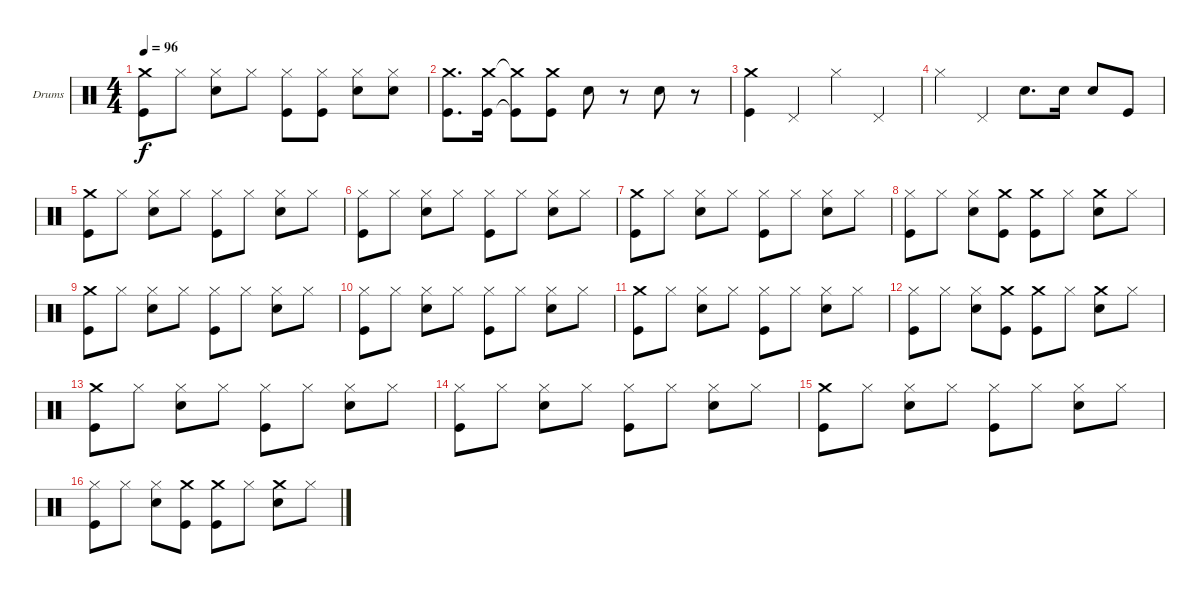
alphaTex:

\bracketExtendMode groupsimilarinstruments
\firstSystemTrackNameOrientation horizontal
\otherSystemsTrackNameOrientation horizontal
\track ("Drumkit" "Drums") {instrument percussion}
\staff {score}
\articulation defaults
\ts (4 4)
\tempo 96
\clef neutral
\ks c
("Crash medium (hit)" "Kick (hit)").8{dy f} "Hi-Hat (closed)".8 ("Hi-Hat (closed)" "Snare (hit) 2").8 "Hi-Hat (closed)".8 ("Hi-Hat (closed)" "Kick (hit)").8 ("Hi-Hat (closed)" "Kick (hit)").8 ("Hi-Hat (closed)" "Snare (hit) 2").8 ("Hi-Hat (closed)" "Snare (hit) 2").8 |
("Crash medium (hit)" "Kick (hit)").8{d} ("Crash medium (hit)" "Kick (hit)").16 ("Crash medium (hit)"{t} "Kick (hit)"{t}).8 ("Crash medium (hit)" "Kick (hit)").8 "Snare (hit) 2".8 r.8 "Snare (hit) 2".8 r.8 |
("Crash medium (hit)" "Kick (hit)").4 "Pedal Hi-Hat (hit)".4 "Hi-Hat (closed)".4 "Pedal Hi-Hat (hit)".4 |
"Hi-Hat (closed)".4 "Pedal Hi-Hat (hit)".4 "Snare (hit) 2".8{d} "Snare (hit) 2".16 "Snare (hit) 2".8 "Kick (hit)".8 |
("Crash medium (hit)" "Kick (hit)").8 "Hi-Hat (closed)".8 ("Hi-Hat (closed)" "Snare (hit) 2").8 "Hi-Hat (closed)".8 ("Hi-Hat (closed)" "Kick (hit)").8 "Hi-Hat (closed)".8 ("Hi-Hat (closed)" "Snare (hit) 2").8 "Hi-Hat (closed)".8 |
("Hi-Hat (closed)" "Kick (hit)").8 "Hi-Hat (closed)".8 ("Hi-Hat (closed)" "Snare (hit) 2").8 "Hi-Hat (closed)".8 ("Hi-Hat (closed)" "Kick (hit)").8 "Hi-Hat (closed)".8 ("Hi-Hat (closed)" "Snare (hit) 2").8 "Hi-Hat (closed)".8 |
("Crash medium (hit)" "Kick (hit)").8 "Hi-Hat (closed)".8 ("Hi-Hat (closed)" "Snare (hit) 2").8 "Hi-Hat (closed)".8 ("Hi-Hat (closed)" "Kick (hit)").8 "Hi-Hat (closed)".8 ("Hi-Hat (closed)" "Snare (hit) 2").8 "Hi-Hat (closed)".8 |
("Hi-Hat (closed)" "Kick (hit)").8 "Hi-Hat (closed)".8 ("Hi-Hat (closed)" "Snare (hit) 2").8 ("Crash medium (hit)" "Kick (hit)").8 ("Crash medium (hit)" "Kick (hit)").8 "Hi-Hat (closed)".8 ("Crash medium (hit)" "Snare (hit) 2").8 "Hi-Hat (closed)".8 |
("Crash medium (hit)" "Kick (hit)").8 "Hi-Hat (closed)".8 ("Hi-Hat (closed)" "Snare (hit) 2").8 "Hi-Hat (closed)".8 ("Hi-Hat (closed)" "Kick (hit)").8 "Hi-Hat (closed)".8 ("Hi-Hat (closed)" "Snare (hit) 2").8 "Hi-Hat (closed)".8 |
("Hi-Hat (closed)" "Kick (hit)").8 "Hi-Hat (closed)".8 ("Hi-Hat (closed)" "Snare (hit) 2").8 "Hi-Hat (closed)".8 ("Hi-Hat (closed)" "Kick (hit)").8 "Hi-Hat (closed)".8 ("Hi-Hat (closed)" "Snare (hit) 2").8 "Hi-Hat (closed)".8 |
("Crash medium (hit)" "Kick (hit)").8 "Hi-Hat (closed)".8 ("Hi-Hat (closed)" "Snare (hit) 2").8 "Hi-Hat (closed)".8 ("Hi-Hat (closed)" "Kick (hit)").8 "Hi-Hat (closed)".8 ("Hi-Hat (closed)" "Snare (hit) 2").8 "Hi-Hat (closed)".8 |
("Hi-Hat (closed)" "Kick (hit)").8 "Hi-Hat (closed)".8 ("Hi-Hat (closed)" "Snare (hit) 2").8 ("Crash medium (hit)" "Kick (hit)").8 ("Crash medium (hit)" "Kick (hit)").8 "Hi-Hat (closed)".8 ("Crash medium (hit)" "Snare (hit) 2").8 "Hi-Hat (closed)".8 |
("Crash medium (hit)" "Kick (hit)").8 "Hi-Hat (closed)".8 ("Hi-Hat (closed)" "Snare (hit) 2").8 "Hi-Hat (closed)".8 ("Hi-Hat (closed)" "Kick (hit)").8 "Hi-Hat (closed)".8 ("Hi-Hat (closed)" "Snare (hit) 2").8 "Hi-Hat (closed)".8 |
("Hi-Hat (closed)" "Kick (hit)").8 "Hi-Hat (closed)".8 ("Hi-Hat (closed)" "Snare (hit) 2").8 "Hi-Hat (closed)".8 ("Hi-Hat (closed)" "Kick (hit)").8 "Hi-Hat (closed)".8 ("Hi-Hat (closed)" "Snare (hit) 2").8 "Hi-Hat (closed)".8 |
("Crash medium (hit)" "Kick (hit)").8 "Hi-Hat (closed)".8 ("Hi-Hat (closed)" "Snare (hit) 2").8 "Hi-Hat (closed)".8 ("Hi-Hat (closed)" "Kick (hit)").8 "Hi-Hat (closed)".8 ("Hi-Hat (closed)" "Snare (hit) 2").8 "Hi-Hat (closed)".8 |
("Hi-Hat (closed)" "Kick (hit)").8 "Hi-Hat (closed)".8 ("Hi-Hat (closed)" "Snare (hit) 2").8 ("Crash medium (hit)" "Kick (hit)").8 ("Crash medium (hit)" "Kick (hit)").8 "Hi-Hat (closed)".8 ("Crash medium (hit)" "Snare (hit) 2").8 "Hi-Hat (closed)".8
